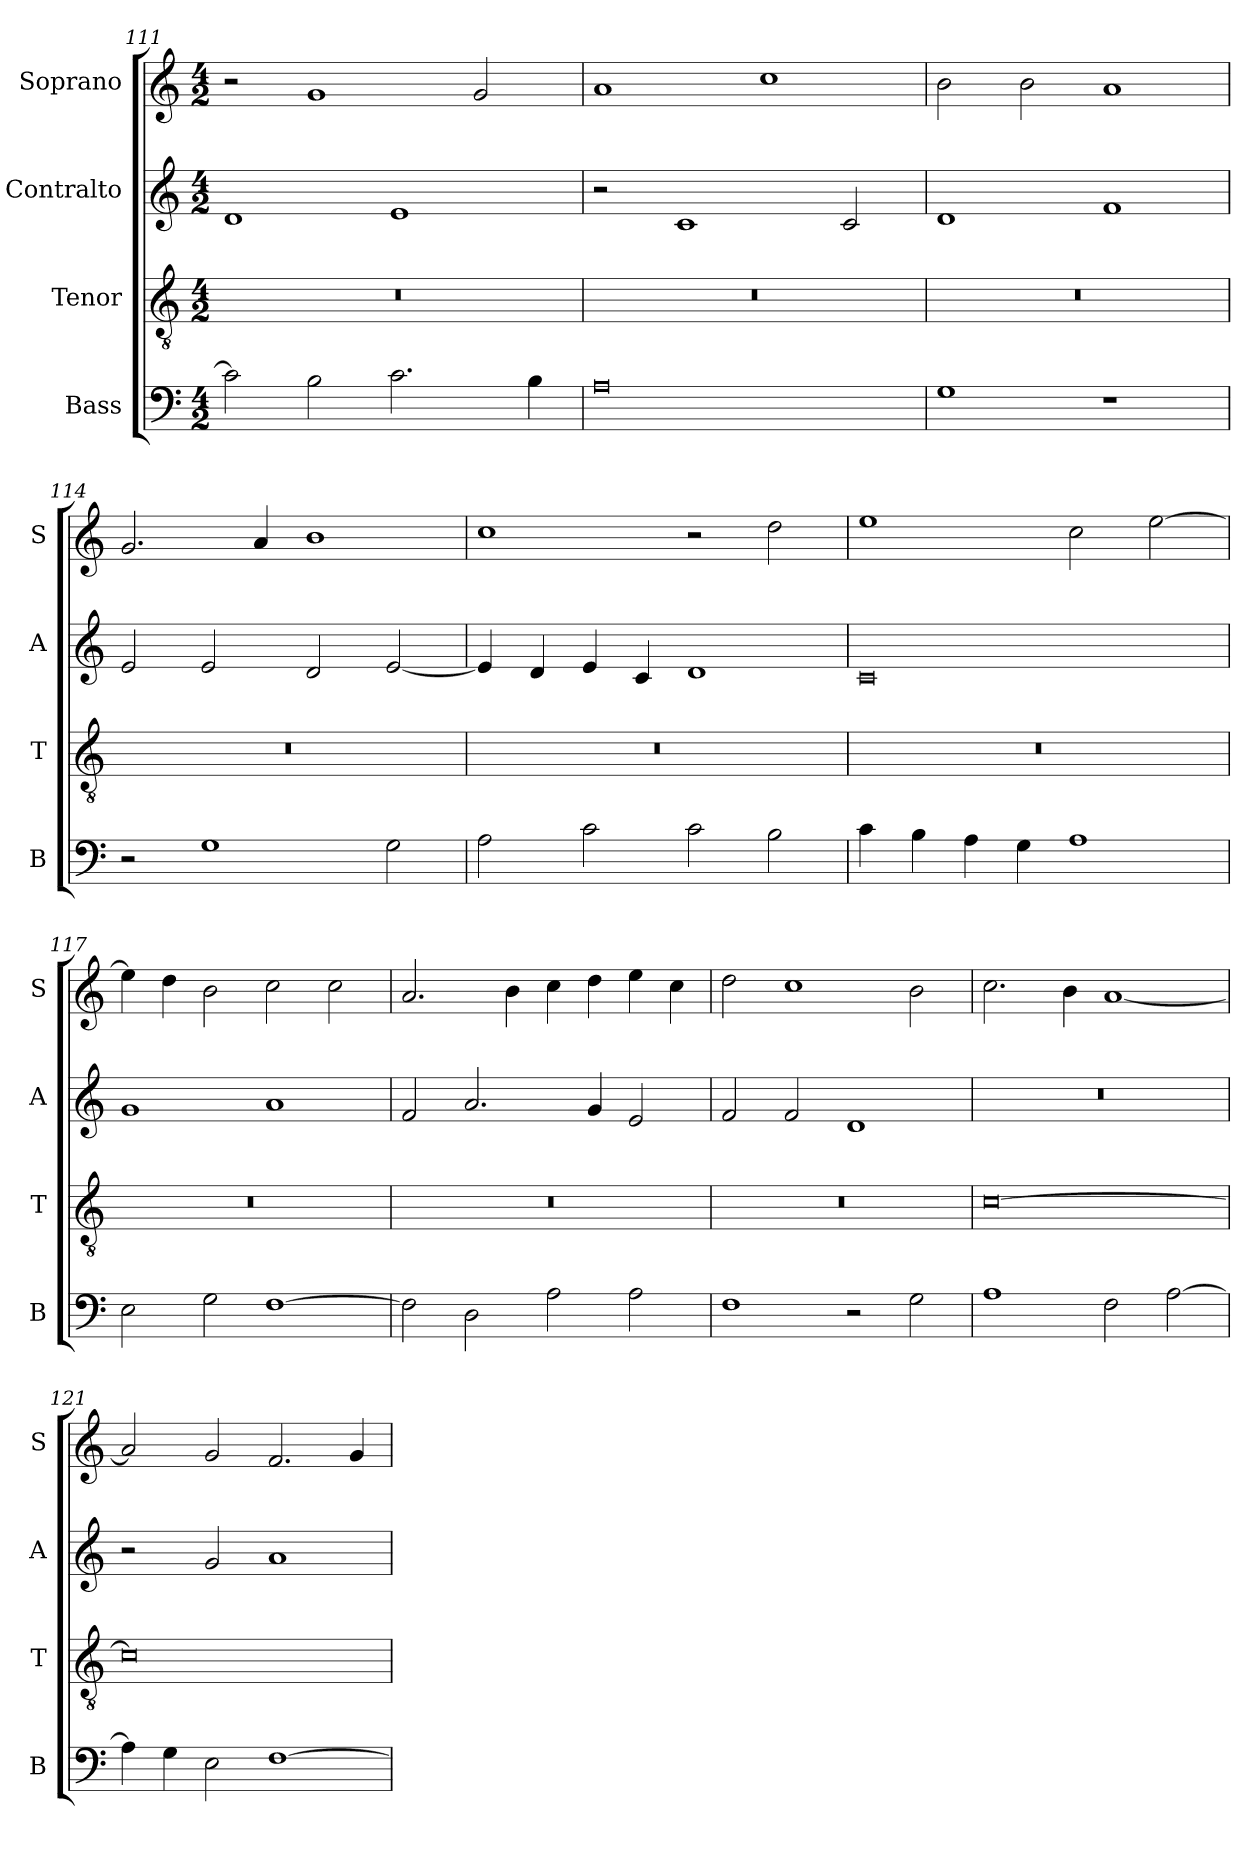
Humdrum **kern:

**kern	**kern	**kern	**kern
*part4	*part3	*part2	*part1
*staff4	*staff3	*staff2	*staff1
*I"Bass	*I"Tenor	*I"Contralto	*I"Soprano
*I'B	*I'T	*I'A	*I'S
*clefF4	*clefGv2	*clefG2	*clefG2
*k[]	*k[]	*k[]	*k[]
*G:mix	*G:mix	*G:mix	*G:mix
*M4/2	*M4/2	*M4/2	*M4/2
=111	=111	=111	=111
2c]	0r	1d	2r
2B	.	.	1g
2.c	.	1e	.
.	.	.	2g
4B	.	.	.
=112	=112	=112	=112
0A	0r	2r	1a
.	.	1c	.
.	.	.	1cc
.	.	2c	.
=113	=113	=113	=113
1G	0r	1d	2b
.	.	.	2b
1r	.	1f	1a
=114	=114	=114	=114
2r	0r	2e	2.g
1G	.	2e	.
.	.	.	4a
.	.	2d	1b
2G	.	[2e	.
=115	=115	=115	=115
2A	0r	4e]	1cc
.	.	4d	.
2c	.	4e	.
.	.	4c	.
2c	.	1d	2r
2B	.	.	2dd
=116	=116	=116	=116
4c	0r	0c	1ee
4B	.	.	.
4A	.	.	.
4G	.	.	.
1A	.	.	2cc
.	.	.	[2ee
=117	=117	=117	=117
2E	0r	1g	4ee]
.	.	.	4dd
2G	.	.	2b
[1F	.	1a	2cc
.	.	.	2cc
=118	=118	=118	=118
2F]	0r	2f	2.a
2D	.	2.a	.
.	.	.	4b
2A	.	.	4cc
.	.	4g	4dd
2A	.	2e	4ee
.	.	.	4cc
=119	=119	=119	=119
1F	0r	2f	2dd
.	.	2f	1cc
2r	.	1d	.
2G	.	.	2b
=120	=120	=120	=120
1A	[0c	0r	2.cc
.	.	.	4b
2F	.	.	[1a
[2A	.	.	.
=121	=121	=121	=121
4A]	0c]	2r	2a]
4G	.	.	.
2E	.	2g	2g
[1F	.	1a	2.f
.	.	.	4g
=	=	=	=
*-	*-	*-	*-
